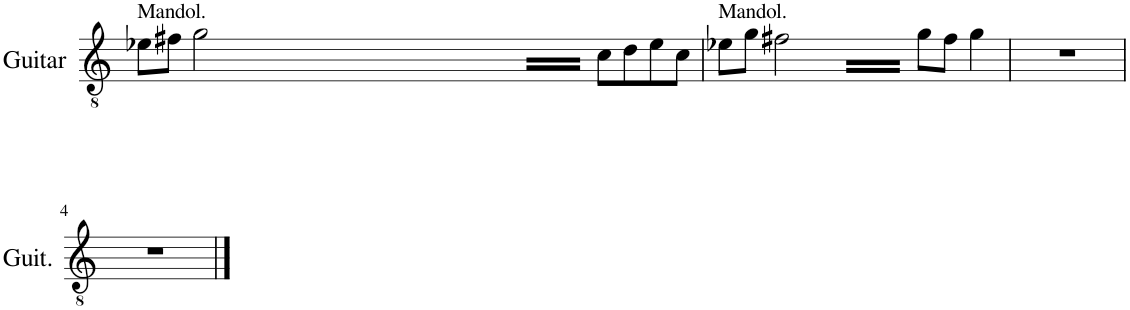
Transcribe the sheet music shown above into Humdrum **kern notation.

**kern
*part1
*staff1
*I"Guitar
*I'Guit.
*clefGv2
*k[]
=1
*^
!LO:TX:a:t=Mandol.	!
8e-X\L	4ryy
8f#X\J	.
2g\	16gLL
.	16g
.	16g
.	16gJJ
.	16gLL
.	16g
.	16g
.	16gJJ
8c\L	4ryy
8d\	.
8e-\	4ryy
8c\J	.
=2	=2
!LO:TX:a:t=Mandol.	!
8e-X\L	4ryy
8g\J	.
2f#X\	4ryy
.	16f#LL
.	16f#
.	16f#
.	16f#JJ
8g\L	16f#LL
.	16f#
8f#\J	16f#
.	16f#JJ
4g\	4ryy
*v	*v
=3
1r
4ryy
!!LO:LB:g=z
=4
1r
==
*-
